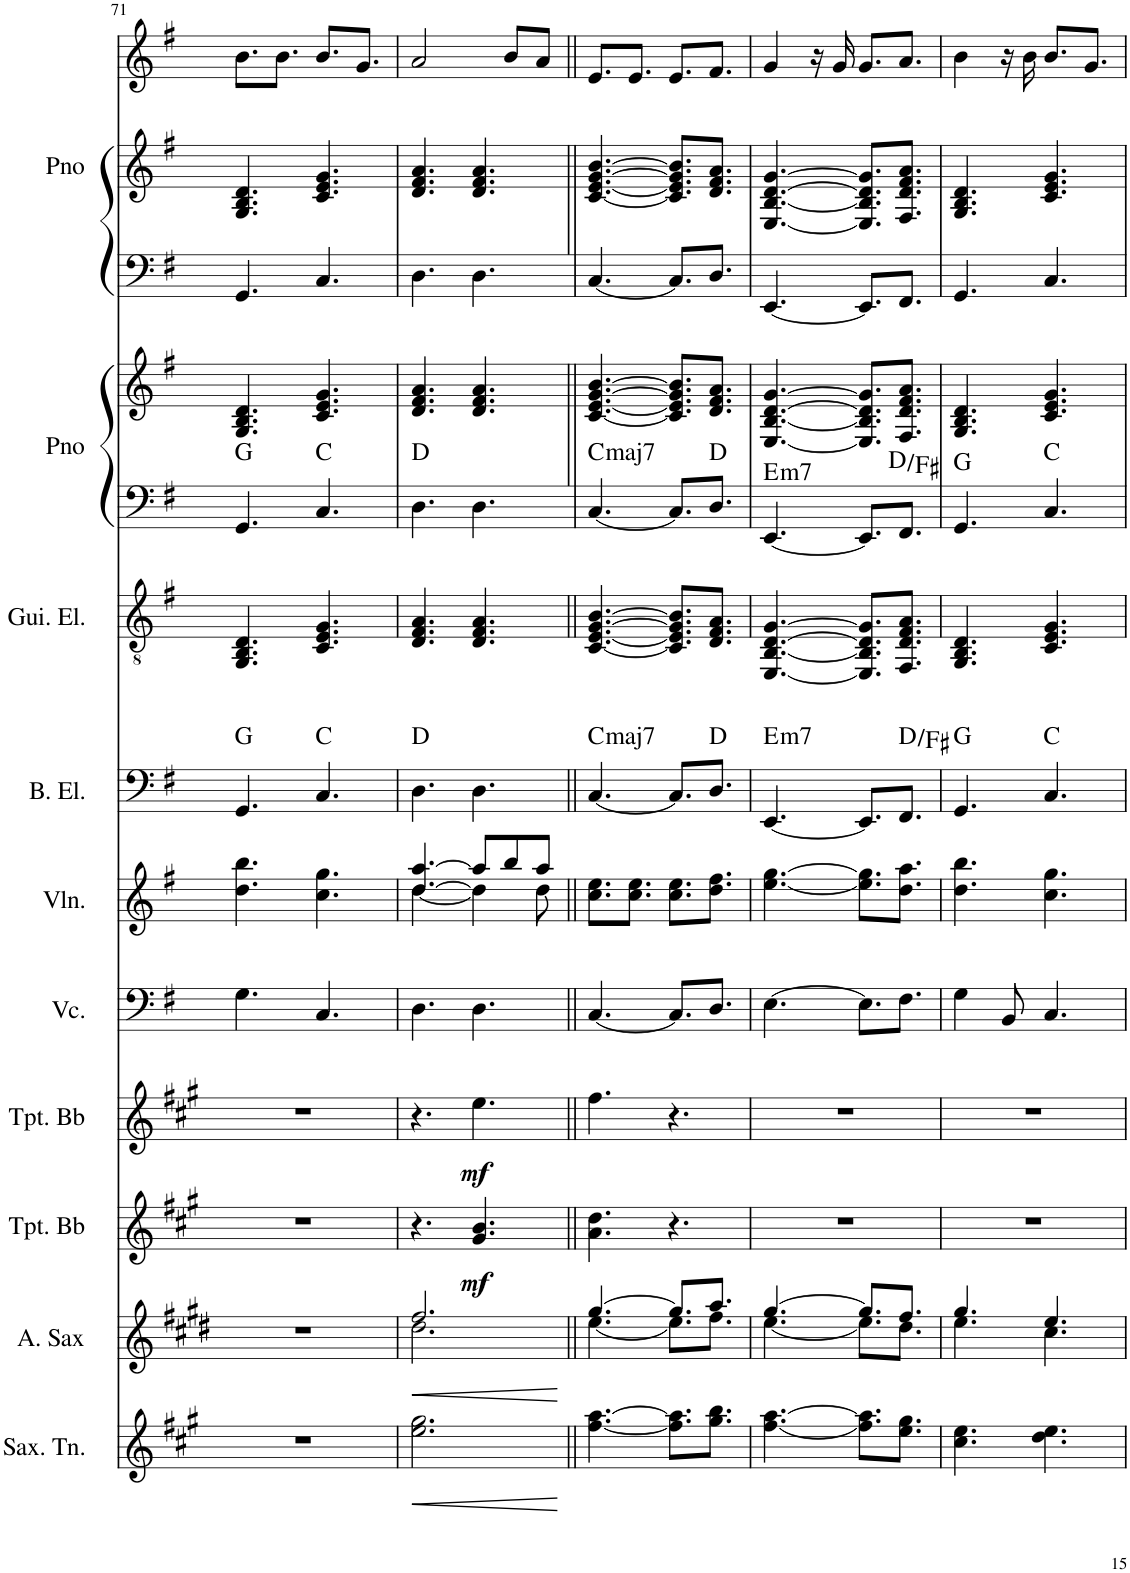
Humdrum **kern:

**kern	**dynam	**kern	**dynam	**kern	**dynam	**kern	**dynam	**kern	**kern	**kern	**harte	**kern	**kern	**kern	**harte	**kern	**kern	**kern
*part10	*part10	*part9	*part9	*part8	*part8	*part7	*part7	*part6	*part5	*part4	*part4	*part3	*part2	*part2	*part2	*part1	*part1	*part1
*staff13	*staff13	*staff12	*staff12	*staff11	*staff11	*staff10	*staff10	*staff9	*staff8	*staff7	*	*staff6	*staff5	*staff4	*	*staff3	*staff2	*staff1
*I"Saxofone Tenor	*	*I"Saxofone Alto	*	*I"Trompete Bb	*	*I"Trompete Bb	*	*I"Violoncelo	*I"Violino	*I"Base	*	*I"Guitarra elétrica	*I"Piano	*	*	*I"Piano	*	*
*I'Sax. Tn.	*	*	*	*I'Tpt. Bb	*	*I'Tpt. Bb	*	*I'Vc.	*I'Vln.	*	*	*I'Gui. El.	*I'Pno	*	*	*I'Pno	*	*
!!LO:PB:g=z
*clefG2	*	*clefG2	*	*clefG2	*	*clefG2	*	*clefF4	*clefG2	*clefF4	*	*clefGv2	*clefF4	*clefG2	*	*clefF4	*clefG2	*clefG2
*Trd8c14	*	*Trd5c9	*	*Trd1c2	*	*Trd1c2	*	*	*	*Trd7c12	*	*	*	*	*	*	*	*
*k[f#c#g#]	*	*k[f#c#g#d#]	*	*k[f#c#g#]	*	*k[f#c#g#]	*	*k[f#]	*k[f#]	*k[f#]	*	*k[f#]	*k[f#]	*k[f#]	*	*k[f#]	*k[f#]	*k[f#]
*M6/8	*	*M6/8	*	*M6/8	*	*M6/8	*	*M6/8	*M6/8	*M6/8	*	*M6/8	*M6/8	*M6/8	*	*M6/8	*M6/8	*M6/8
=71	=71	=71	=71	=71	=71	=71	=71	=71	=71	=71	=71	=71	=71	=71	=71	=71	=71	=71
2.r	.	2.r	.	2.r	.	2.r	.	4.G\	4.dd\ 4.bb\	4.GG/	G:maj	4.GG/ 4.BB/ 4.D/	4.GG/	4.G/ 4.B/ 4.d/	G:maj	4.GG/	4.G/ 4.B/ 4.d/	8.b\L
.	.	.	.	.	.	.	.	.	.	.	.	.	.	.	.	.	.	8.b\J
.	.	.	.	.	.	.	.	4.C/	4.cc\ 4.gg\	4.C/	C:maj	4.C/ 4.E/ 4.G/	4.C/	4.c/ 4.e/ 4.g/	C:maj	4.C/	4.c/ 4.e/ 4.g/	8.b/L
.	.	.	.	.	.	.	.	.	.	.	.	.	.	.	.	.	.	8.g/J
=72	=72	=72	=72	=72	=72	=72	=72	=72	=72	=72	=72	=72	=72	=72	=72	=72	=72	=72
!	!LO:HP:b	!	!LO:HP:b	!	!	!	!	!	!	!	!	!	!	!	!	!	!	!
*	*	*^	*	*	*	*	*	*	*^	*	*	*	*	*	*	*	*	*
2.ee\ 2.gg#\	<	2.ff#/	2.dd#\	<	4.r	.	4.r	.	4.D\	[4.dd/ [4.aa/	[4.dd\	4.D\	D:maj	4.D/ 4.F#/ 4.A/	4.D\	4.d/ 4.f#/ 4.a/	D:maj	4.D\	4.d/ 4.f#/ 4.a/	2a/
!	!	!	!	!	!	!LO:DY:b	!	!LO:DY:b	!	!	!	!	!	!	!	!	!	!	!	!
.	.	.	.	.	4.g#/ 4.b/	mf	4.ee\	mf	4.D\	8aa/L]	4dd\]	4.D\	.	4.D/ 4.F#/ 4.A/	4.D\	4.d/ 4.f#/ 4.a/	.	4.D\	4.d/ 4.f#/ 4.a/	.
.	.	.	.	.	.	.	.	.	.	8bb/	.	.	.	.	.	.	.	.	.	8b/L
.	.	.	.	.	.	.	.	.	.	8aa/J	8dd\	.	.	.	.	.	.	.	.	8a/J
*	*	*v	*v	*	*	*	*	*	*	*v	*v	*	*	*	*	*	*	*	*	*
.	[	.	[	.	.	.	.	.	.	.	.	.	.	.	.	.	.	.
=73||	=73||	=73||	=73||	=73||	=73||	=73||	=73||	=73||	=73||	=73||	=73||	=73||	=73||	=73||	=73||	=73||	=73||	=73||
*	*	*^	*	*	*	*	*	*	*	*	*	*	*	*	*	*	*	*
!	!	!	!	!	!	!	!	!	!	!	!	!LO:H:kt=maj7	!	!	!	!LO:H:kt=maj7	!	!	!
[4.ff#\ [4.aa\	.	[4.gg#/	[4.ee\	.	4.a\ 4.dd\	.	4.ff#\	.	[4.C/	8.cc\ 8.ee\L	[4.C/	C:maj7	[4.C/ [4.E/ [4.G/ [4.B/	[4.C/	[4.c/ [4.e/ [4.g/ [4.b/	C:maj7	[4.C/	[4.c/ [4.e/ [4.g/ [4.b/	8.e/L
.	.	.	.	.	.	.	.	.	.	8.cc\ 8.ee\J	.	.	.	.	.	.	.	.	8.e/J
8.ff#\] 8.aa\]L	.	8.gg#/L]	8.ee\L]	.	4.r	.	4.r	.	8.C/L]	8.cc\ 8.ee\L	8.C/L]	.	8.C/] 8.E/] 8.G/] 8.B/]L	8.C/L]	8.c/] 8.e/] 8.g/] 8.b/]L	.	8.C/L]	8.c/] 8.e/] 8.g/] 8.b/]L	8.e/L
8.gg#\ 8.bb\J	.	8.aa/J	8.ff#\J	.	.	.	.	.	8.D/J	8.dd\ 8.ff#\J	8.D/J	D:maj	8.D/ 8.F#/ 8.A/J	8.D/J	8.d/ 8.f#/ 8.a/J	D:maj	8.D/J	8.d/ 8.f#/ 8.a/J	8.f#/J
=74	=74	=74	=74	=74	=74	=74	=74	=74	=74	=74	=74	=74	=74	=74	=74	=74	=74	=74	=74
!	!	!	!	!	!	!	!	!	!	!	!	!LO:H:kt=m7	!	!	!	!LO:H:kt=m7	!	!	!
[4.ff#\ [4.aa\	.	[4.gg#/	[4.ee\	.	2.r	.	2.r	.	[4.E\	[4.ee\ [4.gg\	[4.EE/	E:min7	[4.EE/ [4.BB/ [4.D/ [4.G/	[4.EE/	[4.E/ [4.B/ [4.d/ [4.g/	E:min7	[4.EE/	[4.E/ [4.B/ [4.d/ [4.g/	4g/
.	.	.	.	.	.	.	.	.	.	.	.	.	.	.	.	.	.	.	16r
.	.	.	.	.	.	.	.	.	.	.	.	.	.	.	.	.	.	.	16g/
8.ff#\] 8.aa\]L	.	8.gg#/L]	8.ee\L]	.	.	.	.	.	8.E\L]	8.ee\] 8.gg\]L	8.EE/L]	.	8.EE/] 8.BB/] 8.D/] 8.G/]L	8.EE/L]	8.E/] 8.B/] 8.d/] 8.g/]L	.	8.EE/L]	8.E/] 8.B/] 8.d/] 8.g/]L	8.g/L
8.ee\ 8.gg#\J	.	8.ff#/J	8.dd#\J	.	.	.	.	.	8.F#\J	8.dd\ 8.aa\J	8.FF#/J	D:maj/3	8.FF#/ 8.D/ 8.F#/ 8.A/J	8.FF#/J	8.F#/ 8.d/ 8.f#/ 8.a/J	D:maj/3	8.FF#/J	8.F#/ 8.d/ 8.f#/ 8.a/J	8.a/J
=75	=75	=75	=75	=75	=75	=75	=75	=75	=75	=75	=75	=75	=75	=75	=75	=75	=75	=75	=75
4.cc#\ 4.ee\	.	4.gg#/	4.ee\	.	2.r	.	2.r	.	4G\	4.dd\ 4.bb\	4.GG/	G:maj	4.GG/ 4.BB/ 4.D/	4.GG/	4.G/ 4.B/ 4.d/	G:maj	4.GG/	4.G/ 4.B/ 4.d/	4b\
.	.	.	.	.	.	.	.	.	8BB/	.	.	.	.	.	.	.	.	.	16r
.	.	.	.	.	.	.	.	.	.	.	.	.	.	.	.	.	.	.	16b\
4.dd\ 4.ee\	.	4.ee/	4.cc#\	.	.	.	.	.	4.C/	4.cc\ 4.gg\	4.C/	C:maj	4.C/ 4.E/ 4.G/	4.C/	4.c/ 4.e/ 4.g/	C:maj	4.C/	4.c/ 4.e/ 4.g/	8.b/L
.	.	.	.	.	.	.	.	.	.	.	.	.	.	.	.	.	.	.	8.g/J
*	*	*v	*v	*	*	*	*	*	*	*	*	*	*	*	*	*	*	*	*
=	=	=	=	=	=	=	=	=	=	=	=	=	=	=	=	=	=	=
*-	*-	*-	*-	*-	*-	*-	*-	*-	*-	*-	*-	*-	*-	*-	*-	*-	*-	*-
